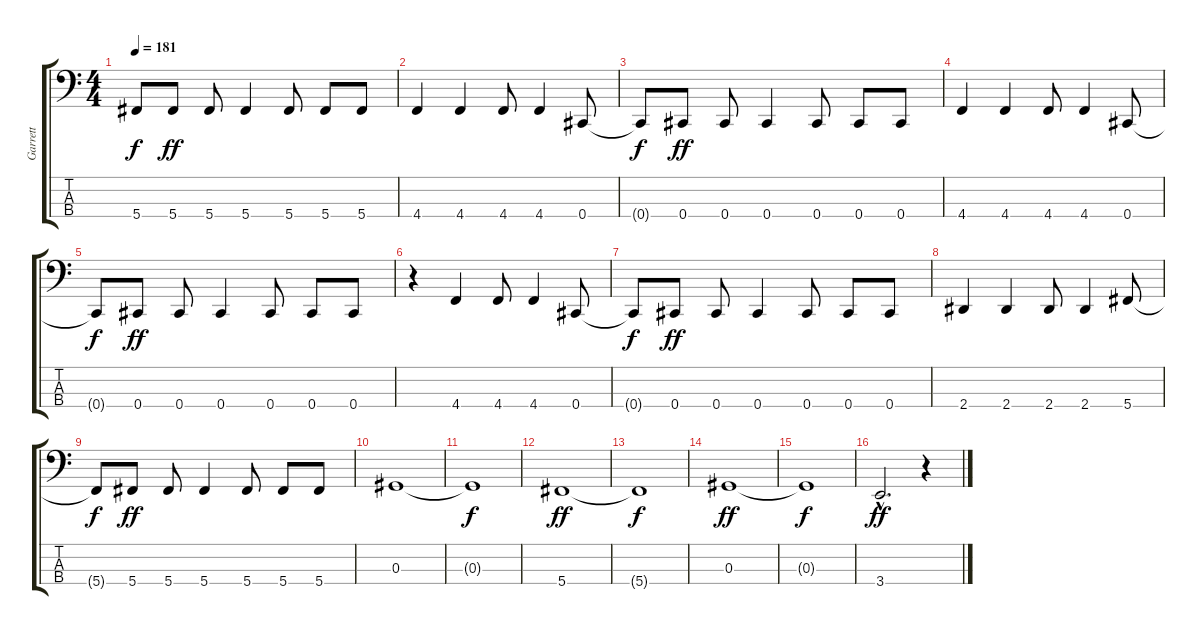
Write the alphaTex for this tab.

\track ("Garrett" "Garrett") {instrument electricbassfinger}
\staff {score tabs}
\tuning (Gb2 Db2 Ab1 Db1) {hide}
\ts (4 4)
\tempo 181
\clef f4
\ks c
5.4{t}.8{dy f} 5.4.8{dy ff} 5.4.8 5.4.4 5.4.8 5.4.8 5.4.8 |
4.4.4 4.4.4 4.4.8 4.4.4 0.4.8 |
0.4{t}.8{dy f} 0.4.8{dy ff} 0.4.8 0.4.4 0.4.8 0.4.8 0.4.8 |
4.4.4 4.4.4 4.4.8 4.4.4 0.4.8 |
0.4{t}.8{dy f} 0.4.8{dy ff} 0.4.8 0.4.4 0.4.8 0.4.8 0.4.8 |
r.4 4.4.4 4.4.8 4.4.4 0.4.8 |
0.4{t}.8{dy f} 0.4.8{dy ff} 0.4.8 0.4.4 0.4.8 0.4.8 0.4.8 |
2.4.4 2.4.4 2.4.8 2.4.4 5.4.8 |
5.4{t}.8{dy f} 5.4.8{dy ff} 5.4.8 5.4.4 5.4.8 5.4.8 5.4.8 |
0.3.1 |
0.3{t}.1{dy f} |
5.4.1{dy ff} |
5.4{t}.1{dy f} |
0.3.1{dy ff} |
0.3{t}.1{dy f} |
3.4{hac}.2{d dy ff} r.4
